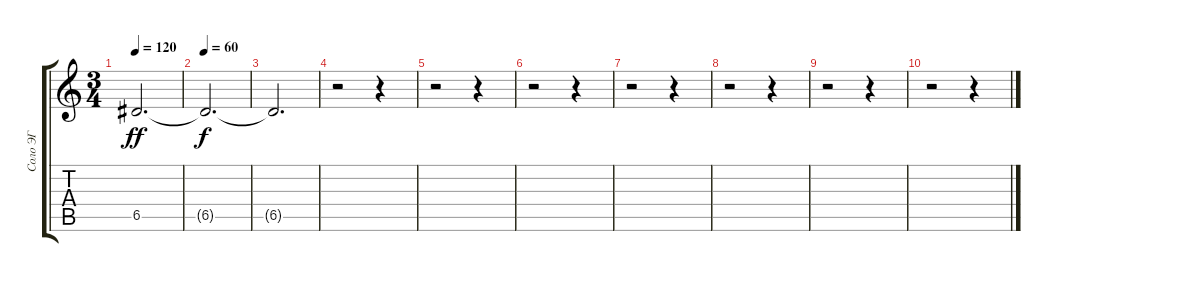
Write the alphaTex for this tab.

\track ("Соло ЭГ" "Соло ЭГ") {instrument overdrivenguitar}
\staff {score tabs}
\tuning (E4 B3 G3 D3 A2 E2) {hide}
\ts (3 4)
\tempo 120
\clef g2
\ks c
6.5.2{d dy ff} |
\tempo 60
6.5{t}.2{d dy f} |
6.5{t}.2{d} |
r.2 r.4 |
r.2 r.4 |
r.2 r.4 |
r.2 r.4 |
r.2 r.4 |
r.2 r.4 |
r.2 r.4
